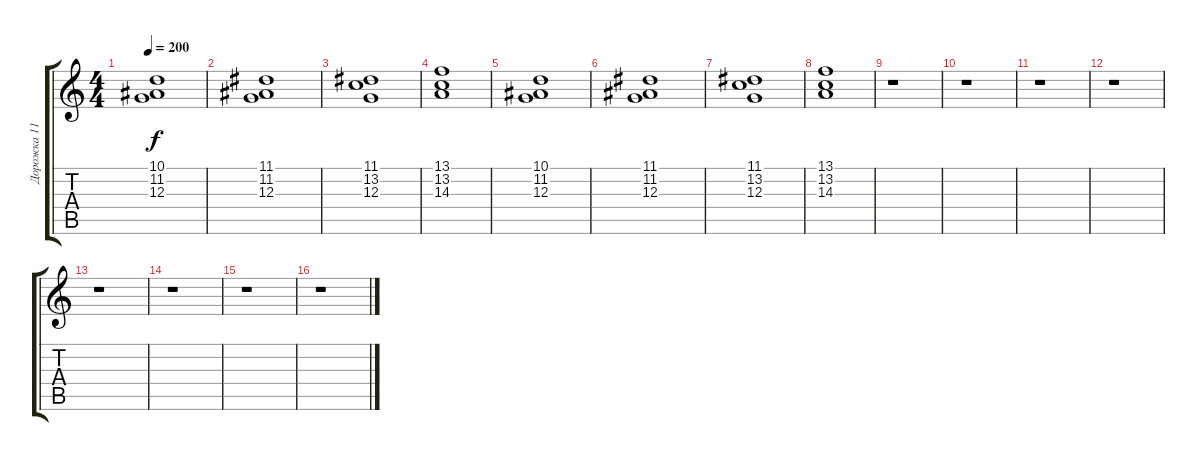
\track ("Дорожка 11" "Дорожка 11") {instrument stringensemble1}
\staff {score tabs}
\tuning (E4 B3 G3 D3 A2 E2) {hide}
\ts (4 4)
\tempo 200
\clef g2
\ks c
(10.1 11.2 12.3).1{dy f} |
(11.1 11.2 12.3).1 |
(11.1 13.2 12.3).1 |
(13.1 13.2 14.3).1 |
(10.1 11.2 12.3).1 |
(11.1 11.2 12.3).1 |
(11.1 13.2 12.3).1 |
(13.1 13.2 14.3).1 |
r.1 |
r.1 |
r.1 |
r.1 |
r.1 |
r.1 |
r.1 |
r.1
